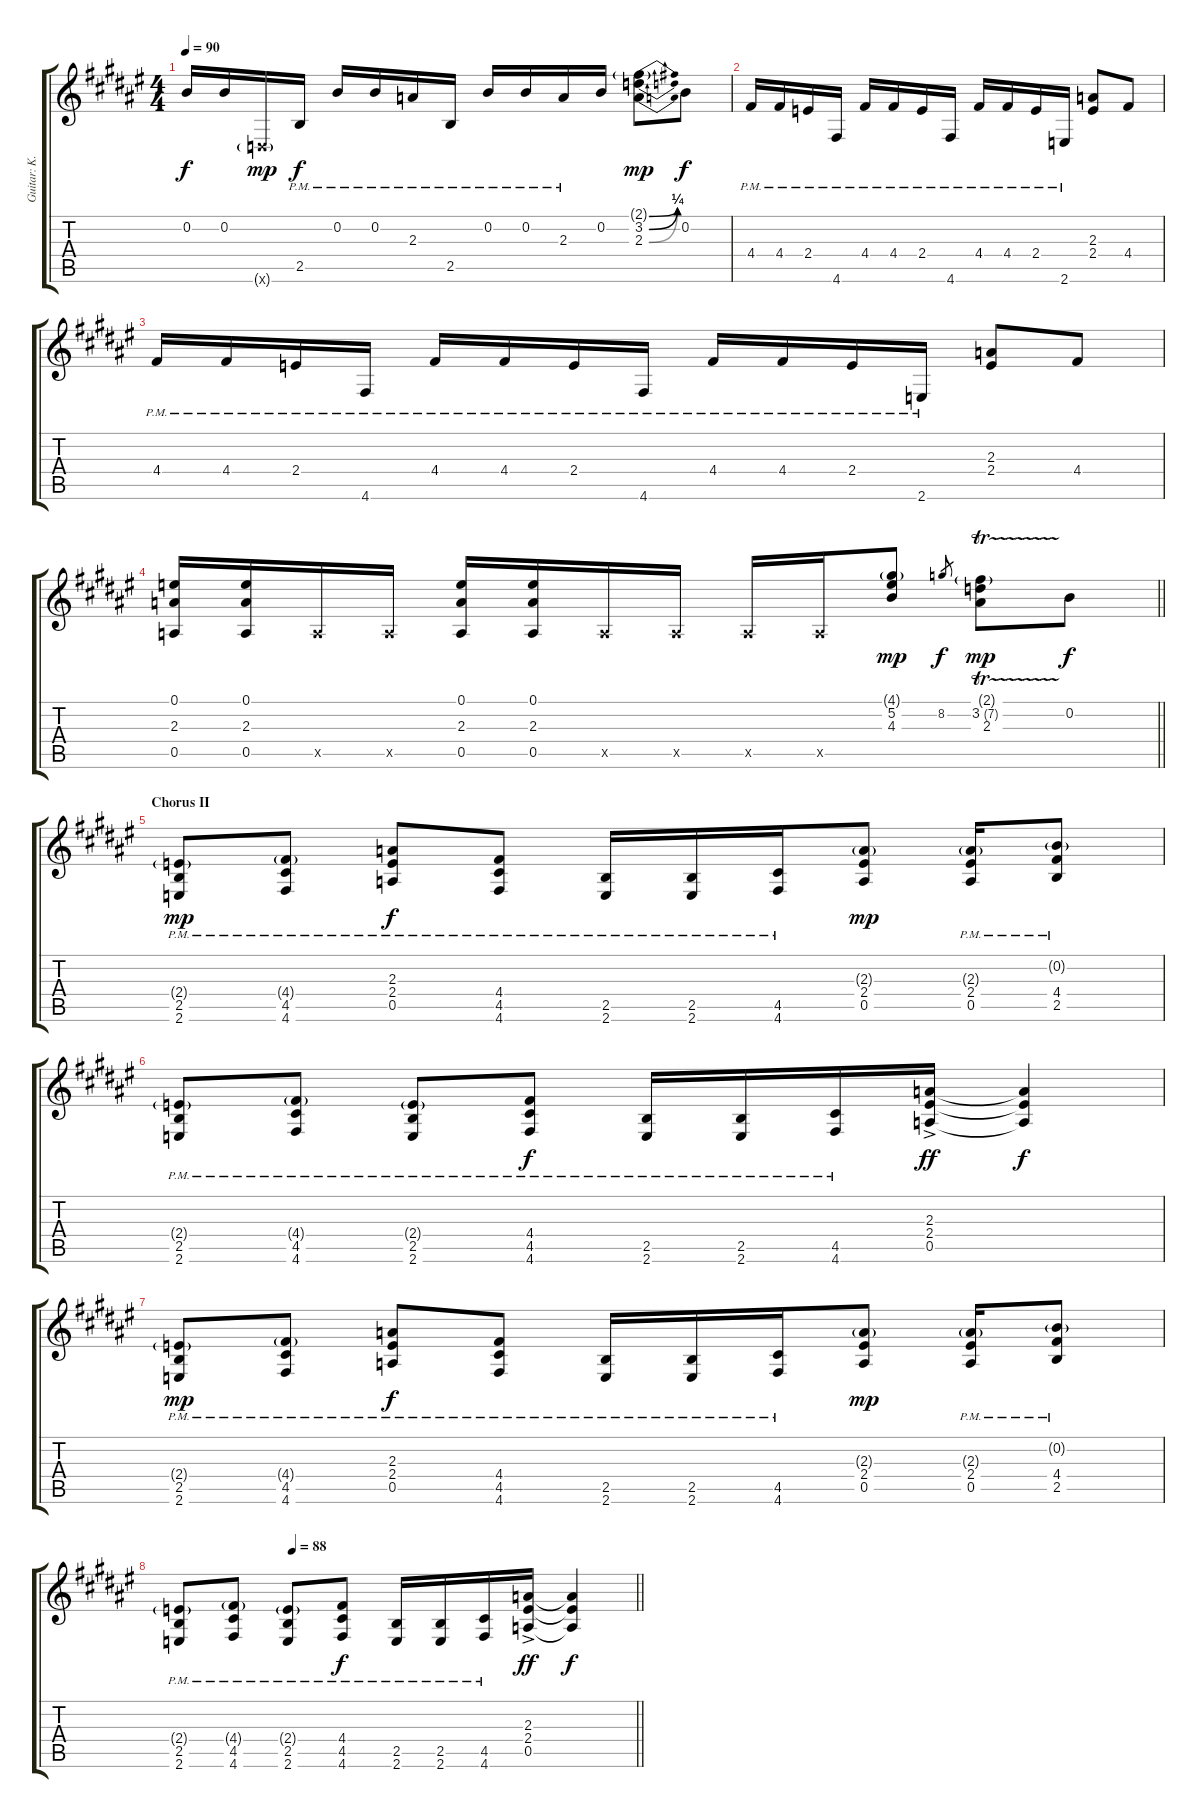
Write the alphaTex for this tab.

\track ("Guitar: K.K." "Guitar: K.") {instrument overdrivenguitar}
\staff {score tabs}
\tuning (E4 B3 G3 D3 A2 D2) {hide}
\ts (4 4)
\tempo 90
\clef g2
\ks f#
0.2{t}.16{dy f} 0.2.16 0.6{g x}.16{dy mp} 2.5{pm}.16{dy f} 0.2{pm}.16 0.2{pm}.16 2.3{pm}.16 2.5{pm}.16 0.2{pm}.16 0.2{pm}.16 2.3{pm}.16 0.2.16 (2.1{be (bend 0 0 60 1) g} 3.2{be (bend 0 0 60 1)} 2.3{be (bend 0 0 60 1)}).8{dy mp} 0.2.8{dy f} |
4.4{pm}.16 4.4{pm}.16 2.4{pm}.16 4.6{pm}.16 4.4{pm}.16 4.4{pm}.16 2.4{pm}.16 4.6{pm}.16 4.4{pm}.16 4.4{pm}.16 2.4{pm}.16 2.6{pm}.16 (2.3 2.4).8 4.4.8 |
4.4{pm}.16 4.4{pm}.16 2.4{pm}.16 4.6{pm}.16 4.4{pm}.16 4.4{pm}.16 2.4{pm}.16 4.6{pm}.16 4.4{pm}.16 4.4{pm}.16 2.4{pm}.16 2.6{pm}.16 (2.3 2.4).8 4.4.8 |
\barLineRight lightlight
(0.1 2.3 0.5).16 (0.1 2.3 0.5).16 0.5{x}.16 0.5{x}.16 (0.1 2.3 0.5).16 (0.1 2.3 0.5).16 0.5{x}.16 0.5{x}.16 0.5{x}.16 0.5{x}.16 (4.1{g} 5.2 4.3).8{dy mp} 8.2.8{gr dy f} (2.1{g} 3.2{tr (7 16)} 2.3).8{dy mp} 0.2.8{dy f} |
\section ("" "Chorus II")
(2.4{g pm} 2.5{pm} 2.6{pm}).8{dy mp} (4.4{g pm} 4.5{pm} 4.6{pm}).8 (2.3{pm} 2.4{pm} 0.5{pm}).8{dy f} (4.4{pm} 4.5{pm} 4.6{pm}).8 (2.5{pm} 2.6{pm}).16 (2.5{pm} 2.6{pm}).16 (4.5{pm} 4.6{pm}).16 (2.3{g} 2.4 0.5).8{dy mp} (2.3{g pm} 2.4{pm} 0.5{pm}).16 (0.2{g pm} 4.4{pm} 2.5{pm}).8 |
(2.4{g pm} 2.5{pm} 2.6{pm}).8 (4.4{g pm} 4.5{pm} 4.6{pm}).8 (2.4{g pm} 2.5{pm} 2.6{pm}).8 (4.4{pm} 4.5{pm} 4.6{pm}).8{dy f} (2.5{pm} 2.6{pm}).16 (2.5{pm} 2.6{pm}).16 (4.5{pm} 4.6{pm}).16 (2.3{ac} 2.4{ac} 0.5{ac}).16{dy ff} (2.3{t} 2.4{t} 0.5{t}).4{dy f} |
(2.4{g pm} 2.5{pm} 2.6{pm}).8{dy mp} (4.4{g pm} 4.5{pm} 4.6{pm}).8 (2.3{pm} 2.4{pm} 0.5{pm}).8{dy f} (4.4{pm} 4.5{pm} 4.6{pm}).8 (2.5{pm} 2.6{pm}).16 (2.5{pm} 2.6{pm}).16 (4.5{pm} 4.6{pm}).16 (2.3{g} 2.4 0.5).8{dy mp} (2.3{g pm} 2.4{pm} 0.5{pm}).16 (0.2{g pm} 4.4{pm} 2.5{pm}).8 |
\tempo (88 0.25)
\barLineRight lightlight
(2.4{g pm} 2.5{pm} 2.6{pm}).8 (4.4{g pm} 4.5{pm} 4.6{pm}).8 (2.4{g pm} 2.5{pm} 2.6{pm}).8 (4.4{pm} 4.5{pm} 4.6{pm}).8{dy f} (2.5{pm} 2.6{pm}).16 (2.5{pm} 2.6{pm}).16 (4.5{pm} 4.6{pm}).16 (2.3{ac} 2.4{ac} 0.5{ac}).16{dy ff} (2.3{t} 2.4{t} 0.5{t}).4{dy f}
